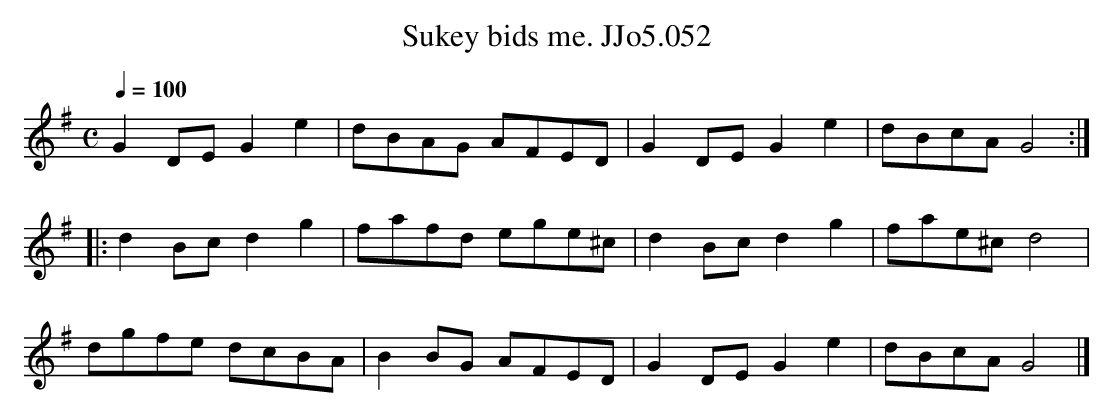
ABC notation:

X:1
T:Sukey bids me. JJo5.052
M:C
L:1/8
Q:1/4=100
K:G
G2DE G2e2 | dBAG AFED | G2DE G2e2 | dBcA G4 :|
|: d2Bc d2g2 | fafd ege^c | d2Bc d2g2 | fae^c d4 |
dgfe dcBA | B2BG AFED | G2DE G2e2 | dBcA G4 |]
